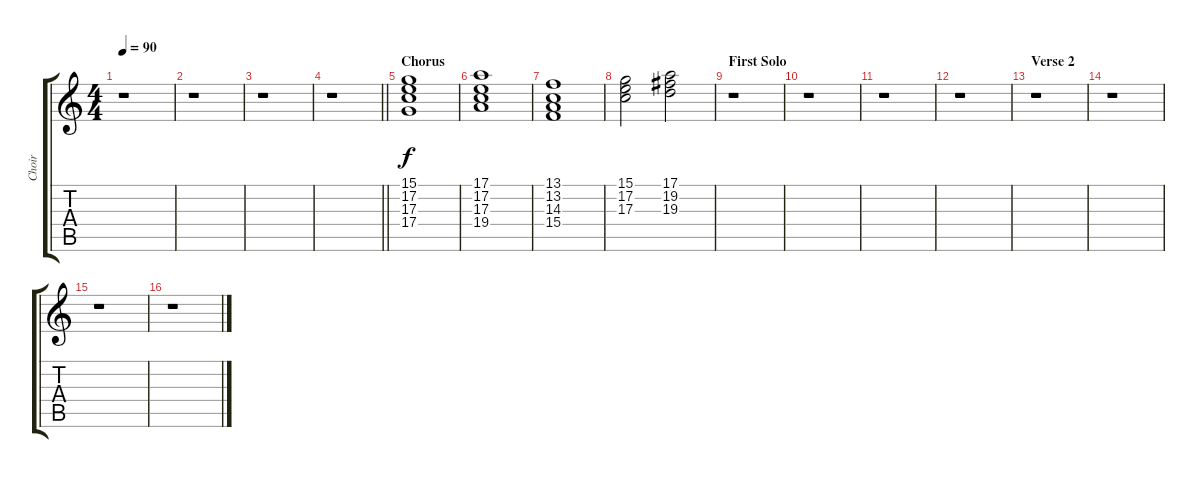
\track ("Choir" "Choir") {instrument choiraahs}
\staff {score tabs}
\tuning (E4 B3 G3 D3 A2 E2) {hide}
\ts (4 4)
\tempo 90
\clef g2
\ks c
r.1{dy f} |
r.1 |
r.1 |
\barLineRight lightlight
r.1 |
\section ("" "Chorus")
(15.1 17.2 17.3 17.4).1 |
(17.1 17.2 17.3 19.4).1 |
(13.1 13.2 14.3 15.4).1 |
(15.1 17.2 17.3).2 (17.1 19.2 19.3).2 |
\section ("" "First Solo")
r.1 |
r.1 |
r.1 |
r.1 |
\section ("" "Verse 2")
r.1 |
r.1 |
r.1 |
r.1
